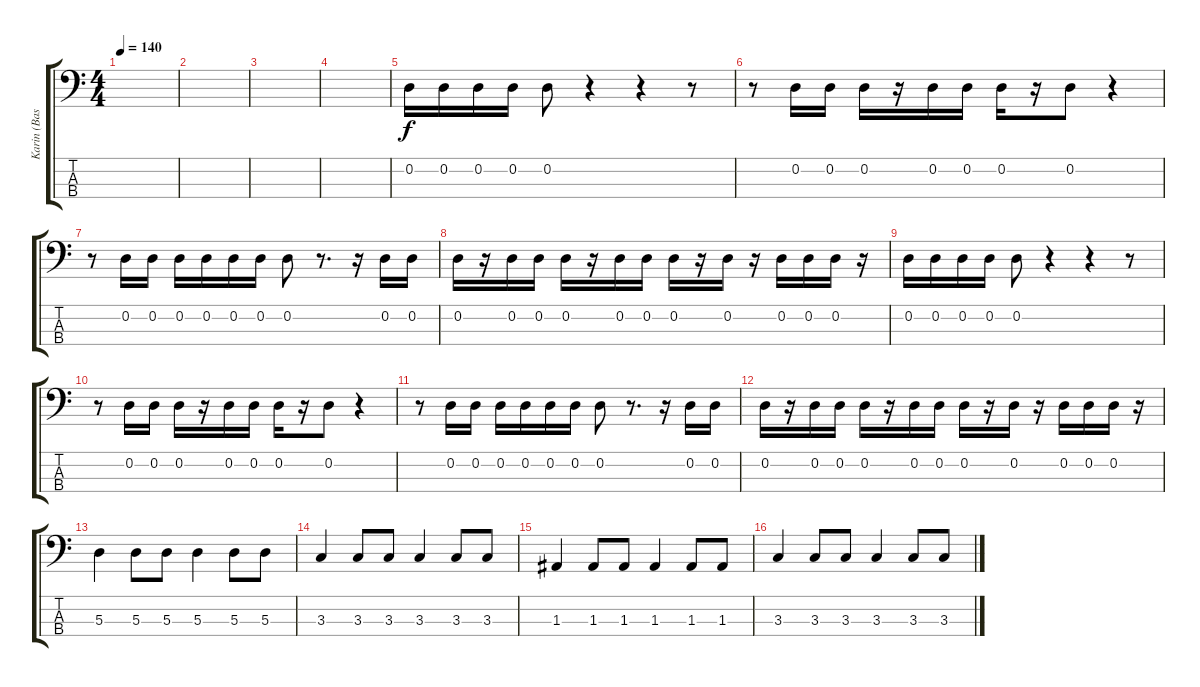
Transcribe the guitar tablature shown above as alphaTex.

\track ("Karin (Bass)" "Karin (Bas") {instrument electricbasspick}
\staff {score tabs}
\tuning (G2 D2 A1 E1) {hide}
\ts (4 4)
\tempo 140
\clef f4
\ks c
|
|
|
|
0.2.16 0.2.16 0.2.16 0.2.16 0.2.8 r.4 r.4 r.8 |
r.8 0.2.16 0.2.16 0.2.16 r.16 0.2.16 0.2.16 0.2.16 r.16 0.2.8 r.4 |
r.8 0.2.16 0.2.16 0.2.16 0.2.16 0.2.16 0.2.16 0.2.8 r.8{d} r.16 0.2.16 0.2.16 |
0.2.16 r.16 0.2.16 0.2.16 0.2.16 r.16 0.2.16 0.2.16 0.2.16 r.16 0.2.16 r.16 0.2.16 0.2.16 0.2.16 r.16 |
0.2.16 0.2.16 0.2.16 0.2.16 0.2.8 r.4 r.4 r.8 |
r.8 0.2.16 0.2.16 0.2.16 r.16 0.2.16 0.2.16 0.2.16 r.16 0.2.8 r.4 |
r.8 0.2.16 0.2.16 0.2.16 0.2.16 0.2.16 0.2.16 0.2.8 r.8{d} r.16 0.2.16 0.2.16 |
0.2.16 r.16 0.2.16 0.2.16 0.2.16 r.16 0.2.16 0.2.16 0.2.16 r.16 0.2.16 r.16 0.2.16 0.2.16 0.2.16 r.16 |
5.3.4 5.3.8 5.3.8 5.3.4 5.3.8 5.3.8 |
3.3.4 3.3.8 3.3.8 3.3.4 3.3.8 3.3.8 |
1.3.4 1.3.8 1.3.8 1.3.4 1.3.8 1.3.8 |
3.3.4 3.3.8 3.3.8 3.3.4 3.3.8 3.3.8
